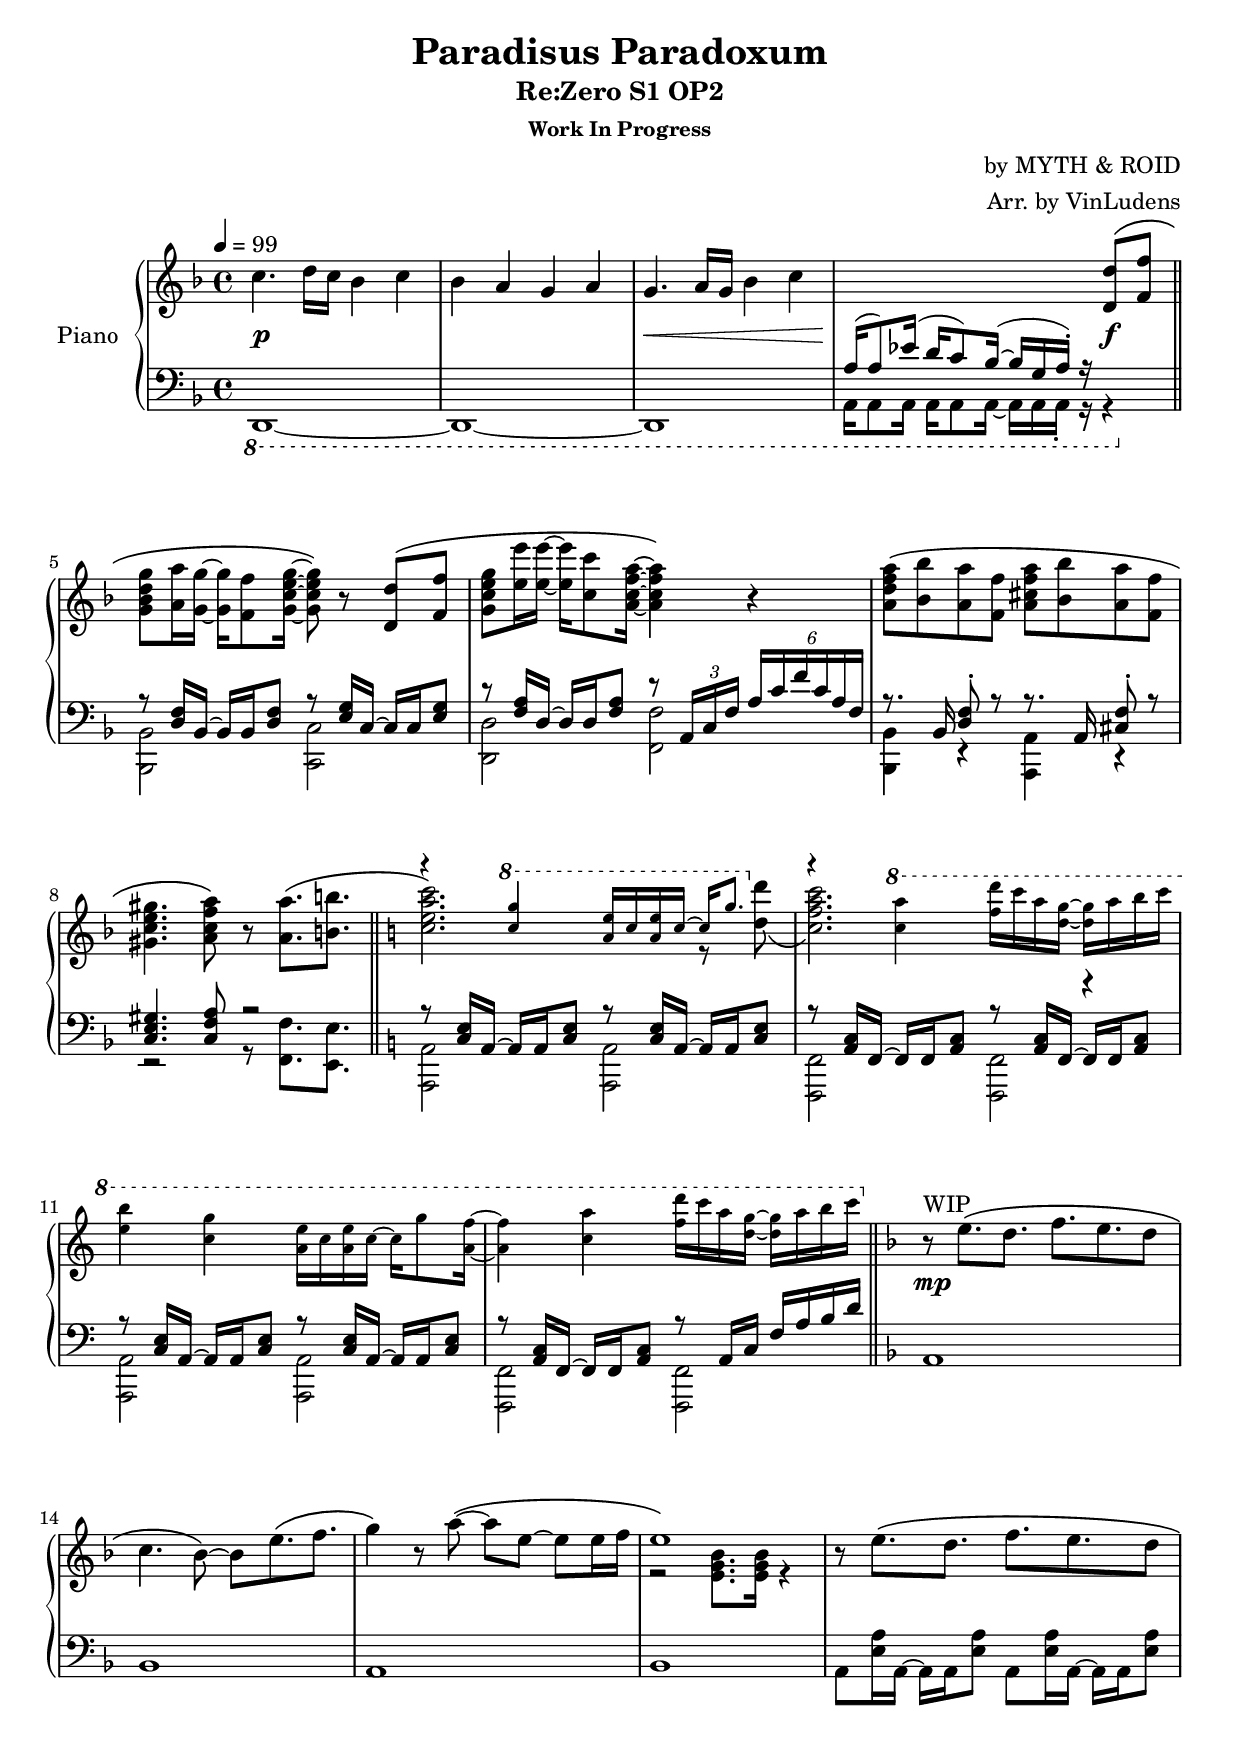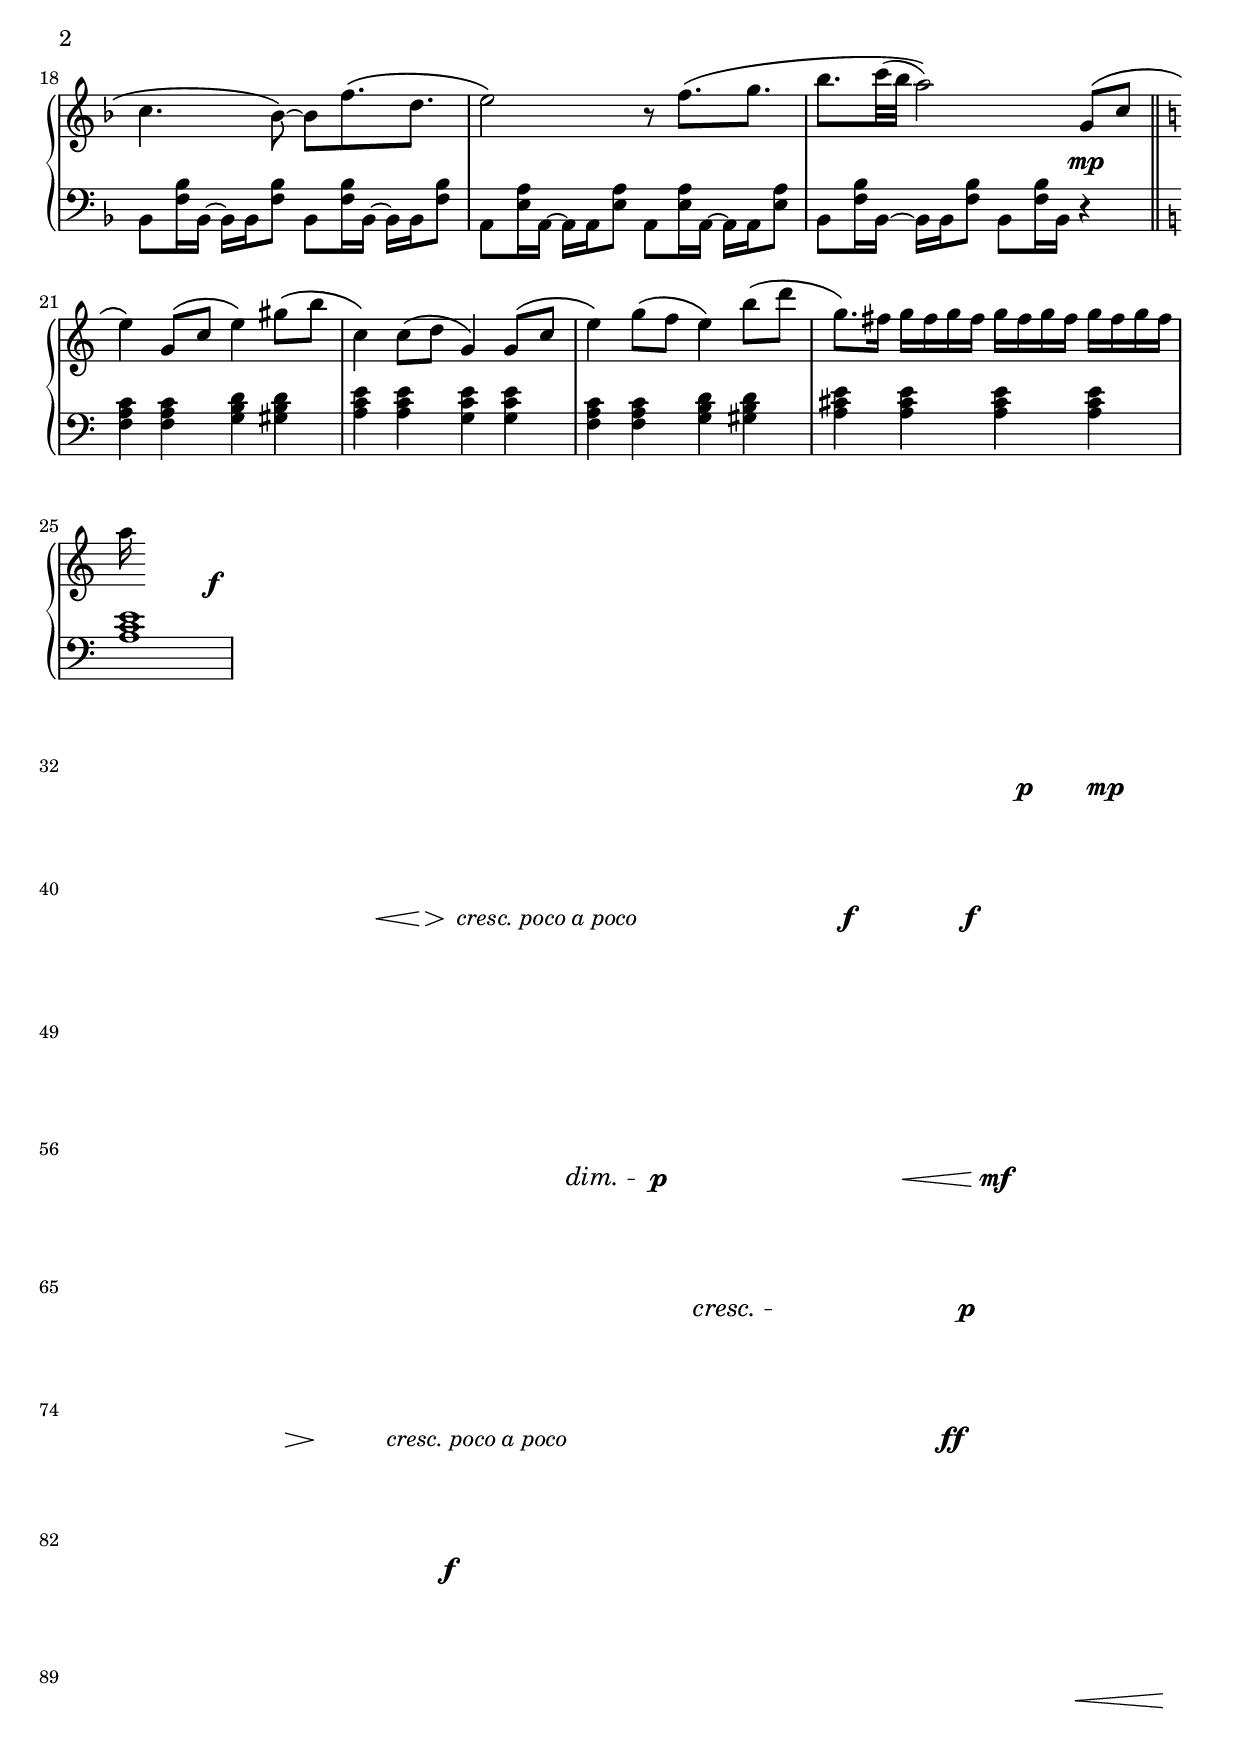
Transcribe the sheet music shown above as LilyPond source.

\version "2.20.0"

\header {
  title = "Paradisus Paradoxum"
  subtitle = "Re:Zero S1 OP2"
  subsubtitle = "Work In Progress"
  %instrument = "Piano"
  composer = "by MYTH & ROID"
  arranger = "Arr. by VinLudens"
}

%#(set-global-staff-size 20)
%showLastLength = R1 * 10

\paper {
  #(set-paper-size "a4")
}

\version "2.20.0"


global = {
  \key d \minor
  \time 4/4
}

% Some other usefull commands
%
% Staves -----------------------------------------------------------------------
%
% Use this to put notes into another staff
% \change Staff = "left" \voiceOne 
%
% Notes ------------------------------------------------------------------------
%
% Use this to merge heads
% \mergeDifferentlyHeadedOn
% \mergeDifferentlyDottedOn
%
% Feathered beams for in-/decreasing tempo
% \override Beam.grow-direction = #LEFT or #RIGHT or #'()
% \featherDurations #(ly:make-moment f/l) { music expr }
% NOTE: f/l represents the ratio between the durations of the
%       first and last notes in the group
%
% Arpeggios --------------------------------------------------------------------
%
% Use this to create cross-staff arpeggios
% \once \set PianoStaff.connectArpeggios = ##t
%
% Using ties with arpeggios
% \set tieWaitForNote = ##t
%
% Collision --------------------------------------------------------------------
%
% ignore = \override NoteColumn.ignore-collision = ##t
% use: \ignore { ... }
% use this to suppress the warning about clashing notes.  Please note that this
% does not just suppress warnings but stops LilyPond trying to resolve
% collisions at all and so may have unintended results unless used with care.
% 
% Ottavation -------------------------------------------------------------------
% 
% http://lilypond.org/doc/v2.18/Documentation/notation/displaying-pitches#ottava-brackets 
% Use this if you have multiple voices and an ottava that makes unwanted displacements.
%      
%      --> normal music
%      \set Staff.ottavation = #"8vb"
%      \once \override Staff.OttavaBracket.direction = #DOWN
%      \set Voice.middleCPosition = #(+ 6 7)
%      --> "ottavated" music
%      \unset Staff.ottavation
%      \unset Voice.middleCPosition
%      --> normal music

\version "2.20.0"
\version "2.20.0"


global = {
  \key d \minor
  \time 4/4
}

% Some other usefull commands
%
% Staves -----------------------------------------------------------------------
%
% Use this to put notes into another staff
% \change Staff = "left" \voiceOne 
%
% Notes ------------------------------------------------------------------------
%
% Use this to merge heads
% \mergeDifferentlyHeadedOn
% \mergeDifferentlyDottedOn
%
% Feathered beams for in-/decreasing tempo
% \override Beam.grow-direction = #LEFT or #RIGHT or #'()
% \featherDurations #(ly:make-moment f/l) { music expr }
% NOTE: f/l represents the ratio between the durations of the
%       first and last notes in the group
%
% Arpeggios --------------------------------------------------------------------
%
% Use this to create cross-staff arpeggios
% \once \set PianoStaff.connectArpeggios = ##t
%
% Using ties with arpeggios
% \set tieWaitForNote = ##t
%
% Collision --------------------------------------------------------------------
%
% ignore = \override NoteColumn.ignore-collision = ##t
% use: \ignore { ... }
% use this to suppress the warning about clashing notes.  Please note that this
% does not just suppress warnings but stops LilyPond trying to resolve
% collisions at all and so may have unintended results unless used with care.
% 
% Ottavation -------------------------------------------------------------------
% 
% http://lilypond.org/doc/v2.18/Documentation/notation/displaying-pitches#ottava-brackets 
% Use this if you have multiple voices and an ottava that makes unwanted displacements.
%      
%      --> normal music
%      \set Staff.ottavation = #"8vb"
%      \once \override Staff.OttavaBracket.direction = #DOWN
%      \set Voice.middleCPosition = #(+ 6 7)
%      --> "ottavated" music
%      \unset Staff.ottavation
%      \unset Voice.middleCPosition
%      --> normal music


right = \absolute {
  \global
  \tempo 4 = 99
  c''4. d''16 c'' bes'4 c'' |
  bes' a' g' a' |
  g'4. a'16 g' bes'4 c''4 |
  \change Staff = "left" \voiceOne a,16( a,8) es16( d16 c8) bes,16( ~ 16 g, a,)-. r \change Staff = "right" \oneVoice <d' d''>8\( <f' f''> |

  \bar "||"

  <g' bes' d'' g''>8 <a' a''>16 <g' g''> ~ 16 <f' f''>8 <g' c'' e'' g''>16 ~ 8\) r <d' d''>8\( <f' f''> |
  <g' c'' e'' g''>8 <e'' e'''>16 <e'' e'''> ~ 16 <c'' c'''>8 <a' c'' f'' a''>16 ~ 4\) r |
  <a' d'' f'' a''>8\( <bes' bes''> <a' a''> <f' f''> <a' cis'' f'' a''> <bes' bes''> <a' a''> <f' f''> |
  <gis' c'' e'' gis''>4. <a' c'' f'' a''>8\) r <a' a''>8.\( <b' b''> |
  << { \voiceTwo \key a \minor \bar "||"
      <c'' e'' a'' c'''>2.\) r8 \ottava 0 <d'' d'''>8\( |
      <c'' f'' a'' c'''>2.\) r4 |
    }
    \new Voice { \voiceOne \tiny
      r4 \ottava 1 <c''' g'''>4 <a'' e'''>16 c''' q c''' ~ 16 g'''8. | %f'''16 ~ |
      r4 \ottava 1 \oneVoice <c''' a'''>4 <f''' d''''>16 c'''' a''' <d''' g'''> ~ 16 a''' b''' c'''' |
      <e''' b'''>4 <c''' g'''>4 <a'' e'''>16 c''' q c''' ~ 16 g'''8 <a'' f'''>16 ~ |
      4 <c''' a'''>4 <f''' d''''> 16 c'''' a''' <d''' g'''> ~ 16 a''' b''' c'''' | \ottava 0
    }
  >> \oneVoice







  \key d \minor \bar "||"
  r8^"WIP" e''8.\( d'' f'' e'' d''8 |
  c''4. bes'8\) ~ 8 e''8.\( f'' |
  g''4\) r8 a''8\( ~ 8 e''8 ~ 8 e''16 f'' |
  << { \voiceOne e''1\) | } \new Voice { \voiceTwo r2 <e' g' bes'>8. 16 r4 | } >> \oneVoice

  r8 e''8.\( d'' f'' e'' d''8 |
  c''4. bes'8\) ~ 8 f''8.\( d'' |
  e''2\) r8 f''8.\( g'' |
  bes''8. c'''32( bes'' a''2)\) g'8\( c'' |

  \key a \minor \bar "||"
  e''4\) g'8\( c'' e''4\) gis''8\( b'' |
  c''4\) c''8\( d'' g'4\) g'8\( c'' |
  e''4\) g''8\( f'' e''4\) b''8\( d'''  |
  g''8.\) fis''16 g'' fis'' g'' fis'' g'' fis'' g'' fis'' g'' fis'' g'' fis''  |
  a''

%}
}

\version "2.20.0"
\version "2.20.0"


global = {
  \key d \minor
  \time 4/4
}

% Some other usefull commands
%
% Staves -----------------------------------------------------------------------
%
% Use this to put notes into another staff
% \change Staff = "left" \voiceOne 
%
% Notes ------------------------------------------------------------------------
%
% Use this to merge heads
% \mergeDifferentlyHeadedOn
% \mergeDifferentlyDottedOn
%
% Feathered beams for in-/decreasing tempo
% \override Beam.grow-direction = #LEFT or #RIGHT or #'()
% \featherDurations #(ly:make-moment f/l) { music expr }
% NOTE: f/l represents the ratio between the durations of the
%       first and last notes in the group
%
% Arpeggios --------------------------------------------------------------------
%
% Use this to create cross-staff arpeggios
% \once \set PianoStaff.connectArpeggios = ##t
%
% Using ties with arpeggios
% \set tieWaitForNote = ##t
%
% Collision --------------------------------------------------------------------
%
% ignore = \override NoteColumn.ignore-collision = ##t
% use: \ignore { ... }
% use this to suppress the warning about clashing notes.  Please note that this
% does not just suppress warnings but stops LilyPond trying to resolve
% collisions at all and so may have unintended results unless used with care.
% 
% Ottavation -------------------------------------------------------------------
% 
% http://lilypond.org/doc/v2.18/Documentation/notation/displaying-pitches#ottava-brackets 
% Use this if you have multiple voices and an ottava that makes unwanted displacements.
%      
%      --> normal music
%      \set Staff.ottavation = #"8vb"
%      \once \override Staff.OttavaBracket.direction = #DOWN
%      \set Voice.middleCPosition = #(+ 6 7)
%      --> "ottavated" music
%      \unset Staff.ottavation
%      \unset Voice.middleCPosition
%      --> normal music


left = \absolute {
  \global
  \tempo 4 = 99
  \ottava -1 d,,1 ~ |
  1 ~ |
  1 | \voiceTwo
  a,,16 8 16 16 8 16 ~ 16 16 16-. r r4 | \ottava 0 \oneVoice

  \bar "||"

  << { \voiceOne
      r8 <d f>16 bes,16 ~ 16 16 q8 r8 <e g>16 c ~ 16 16 q8 |
      r8 <f a>16 d ~ 16 16 q8 r8 \tuplet 3/2 { a,16 c f } \tuplet 6/4 { a c' f' c' a f } |
      r8. bes,16 <d f>8-. r r8. a,16 <cis f>8-. r |
      <c e gis>4. <c f a>8 r2 | \key a \minor \bar "||"
      r8 <c e>16 a, ~ 16 16 q8 r8 <c e>16 a, ~ 16 16 q8 |
      r8 <a, c>16 f, ~ 16 16 q8 r8 <a, c>16 f, ~ 16 16 q8 |
      r8 <c e>16 a, ~ 16 16 q8 r8 <c e>16 a, ~ 16 16 q8 |
      r8 <a, c>16 f, ~ 16 16 q8 r8 a,16 c f a b d' |
    }
    \new Voice { \voiceTwo
      <bes,, bes,>2 <c, c> |
      <d, d>2 <f, f> |
      <bes,, bes,>4 r <a,, a,> r |
      r2 r8 <f, f>8. <e, e> |
      <a,, a,>2 2 |
      <f,, f,>2 2 |
      <a,, a,>2 2 |
      <f,, f,>2 2 |
    }
  >> \oneVoice

  \key d \minor
  a,1 |
  bes,1 |
  a,1 |
  bes,1 |

  a,8 <e a>16 a,16 ~ 16 16 q8 a,8 <e a>16 a,16 ~ 16 16 q8 |
  bes,8 <f bes>16 bes,16 ~ 16 16 q8 bes,8 <f bes>16 bes,16 ~ 16 16 q8 |
  a,8 <e a>16 a,16 ~ 16 16 q8 a,8 <e a>16 a,16 ~ 16 16 q8 |
  bes,8 <f bes>16 bes,16 ~ 16 16 q8 bes,8 <f bes>16 bes,16 r4 |

  \key a \minor \bar "||"
  <f a c'>4 <f a c'> <g b d'> <gis b d'> |
  <a c' e'> <a c' e'> <g c' e'> <g c' e'> |
  <f a c'> <f a c'> <g b d'> <gis b d'> |
  <a cis' e'> q q q |
  <a c' e'>1 |

%}
}

\version "2.20.0"
\version "2.20.0"


global = {
  \key d \minor
  \time 4/4
}

% Some other usefull commands
%
% Staves -----------------------------------------------------------------------
%
% Use this to put notes into another staff
% \change Staff = "left" \voiceOne 
%
% Notes ------------------------------------------------------------------------
%
% Use this to merge heads
% \mergeDifferentlyHeadedOn
% \mergeDifferentlyDottedOn
%
% Feathered beams for in-/decreasing tempo
% \override Beam.grow-direction = #LEFT or #RIGHT or #'()
% \featherDurations #(ly:make-moment f/l) { music expr }
% NOTE: f/l represents the ratio between the durations of the
%       first and last notes in the group
%
% Arpeggios --------------------------------------------------------------------
%
% Use this to create cross-staff arpeggios
% \once \set PianoStaff.connectArpeggios = ##t
%
% Using ties with arpeggios
% \set tieWaitForNote = ##t
%
% Collision --------------------------------------------------------------------
%
% ignore = \override NoteColumn.ignore-collision = ##t
% use: \ignore { ... }
% use this to suppress the warning about clashing notes.  Please note that this
% does not just suppress warnings but stops LilyPond trying to resolve
% collisions at all and so may have unintended results unless used with care.
% 
% Ottavation -------------------------------------------------------------------
% 
% http://lilypond.org/doc/v2.18/Documentation/notation/displaying-pitches#ottava-brackets 
% Use this if you have multiple voices and an ottava that makes unwanted displacements.
%      
%      --> normal music
%      \set Staff.ottavation = #"8vb"
%      \once \override Staff.OttavaBracket.direction = #DOWN
%      \set Voice.middleCPosition = #(+ 6 7)
%      --> "ottavated" music
%      \unset Staff.ottavation
%      \unset Voice.middleCPosition
%      --> normal music


crescPoco = \tweak DynamicText.self-alignment-X #LEFT
        #(make-dynamic-script (markup #:normal-text #:italic "cresc. poco a poco"))

rit = \tweak DynamicText.self-alignment-X #LEFT #(make-dynamic-script
  (markup #:normal-text #:italic "rit."))

rall = \tweak DynamicText.self-alignment-X #LEFT #(make-dynamic-script
  (markup #:normal-text #:italic "rall."))

dynamics = {
  \global
  % allow text in the dynamics block to be centered vertically
  % \override TextScript.extra-offset = #'(0 . 1)
  s1\p | s1 |
  s1\< |
  s2.\! s4\f |
  s1 | s1 | s1 | s1 | s1 | s1 | s1 | s1 |
  s1\mp |
  s1 | s1 | s1 | s1 | s1 | s1 |
  s2. s4\mp |
  s1 | s1 | s1 | s1 |
  s2. s4\f |
  s1 | s1 | s1 | s1 | s1 | s1 | s1 | s1 | s1 | s1 | s1 | s1 |
  s1\p |
  s1\mp |
  s1 | s1 |
  s2\< s8 s8\> s8 s8\! |
  s1\crescPoco |
  s1 | s1 |
  s2\f |
  s2. s4\f |
  s1 | s1 | s1 | s1 | s1 | s1 | s1 | s1 | s1 | s1 | s1 | s1 |
  s1\dim |
  s1\p | s1 |
  s1\< |
  s1\mf | s1 | s1 | s1 | s1 | s1 |
  s1\cresc |
  s1\! |
  s2 s2\p | s1 | s1 | s1 |
  s2\> s2\! |
  s1\crescPoco | s1 | s1 |
  s2\! s8 s4.\ff | s1 | s1 | s1 |
  s2. s4\f | s1 | s1 | s1 | s1 | s1 | s1 | s1 | s1 | s1 | s1 | s1 |
  s2.\< s4\! |
%}
}


\score {
  \new PianoStaff \with {
    instrumentName = "Piano"
  } <<
    \new Staff = "right" \with {
      midiInstrument = "acoustic grand"
    } \right
    \new Dynamics = "Dynamics" \dynamics
    \new Staff = "left" \with {
      midiInstrument = "acoustic grand"
    } { \clef bass \left }
  >>
  \layout { }
  \midi {
    %\tempo 4=80
    \set Staff.midiMaximumVolume = #0.7
  }
}
